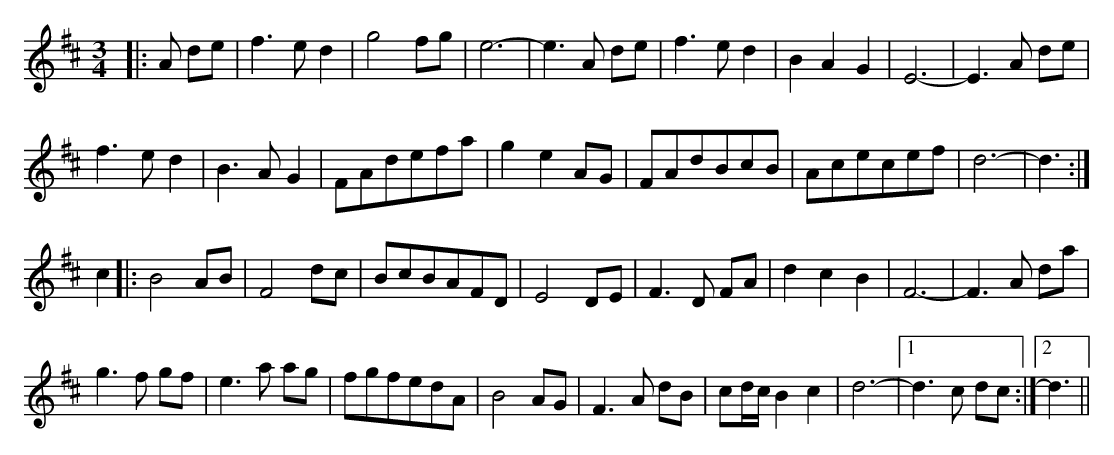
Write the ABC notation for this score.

X:1
M:3/4
K:D
|:A de|f3ed2|g4fg|e6-|e3A de|f3ed2|B2A2G2|E6-|E3A de|
f3ed2|B3AG2|FAdefa|g2e2AG|FAdBcB|Acecef|d6-|d3:|
c2|:B4AB|F4dc|BcBAFD|E4DE|F3D FA|d2c2B2|F6-|F3A da|
g3f gf|e3a ag|fgfedA|B4AG|F3A dB|cd/c/ B2c2|d6-|1 d3c dc:|2 d3||
